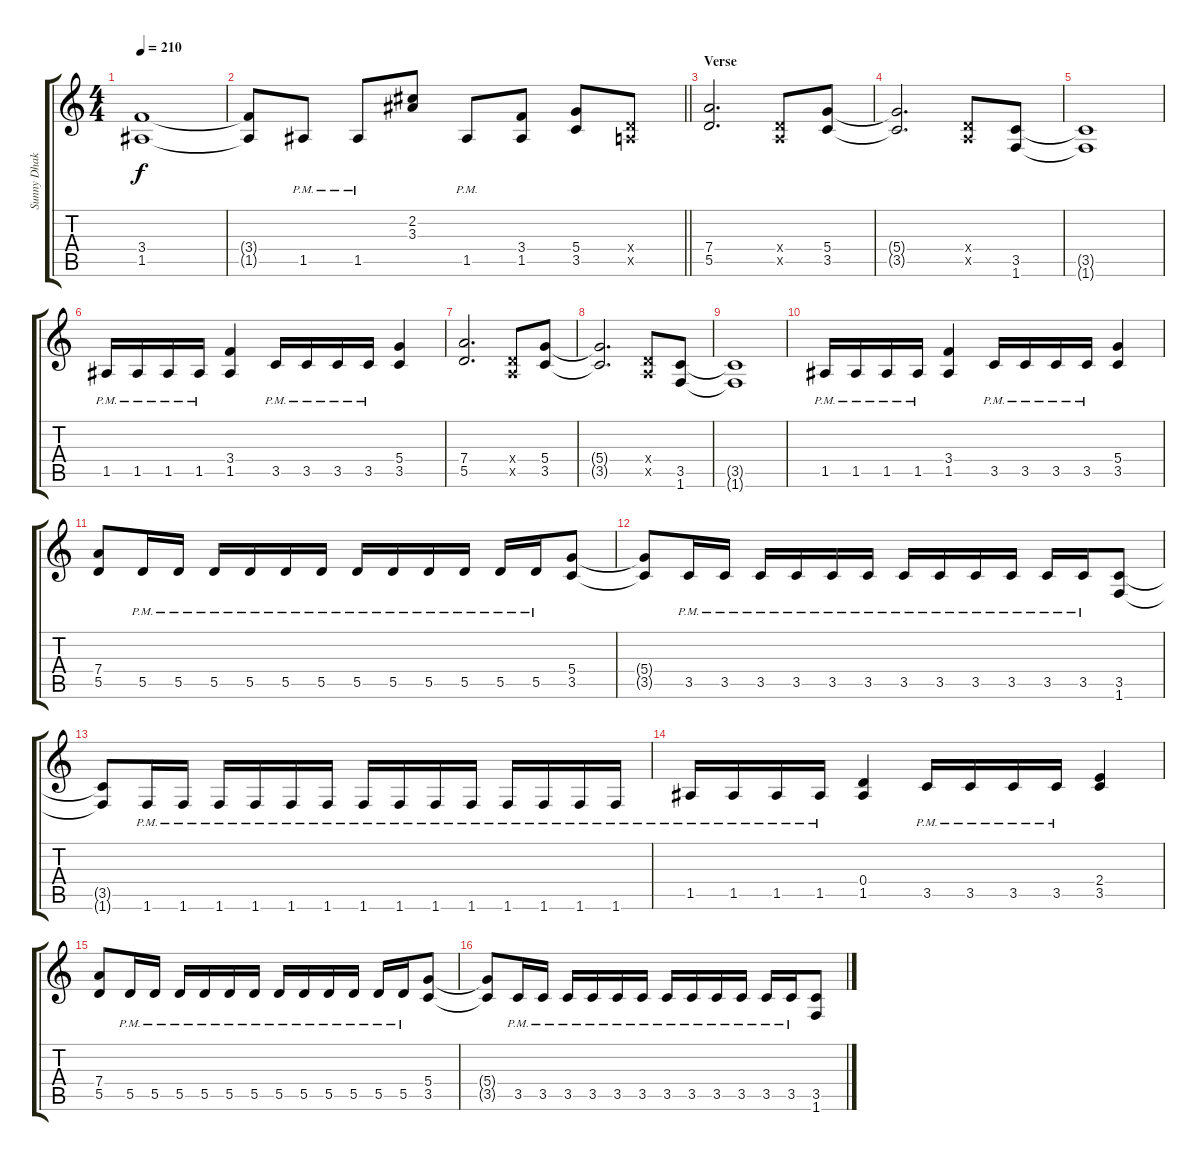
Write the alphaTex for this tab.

\track ("Sunny Dhak" "Sunny Dhak") {instrument distortionguitar}
\staff {score tabs}
\tuning (E4 B3 G3 D3 A2 E2) {hide}
\ts (4 4)
\tempo 210
\clef g2
\ks c
(3.4{t} 1.5{t}).1{dy f} |
\barLineRight lightlight
(3.4{t} 1.5{t}).8 1.5{pm}.8 1.5{pm}.8 (2.2 3.3).8 1.5{pm}.8 (3.4 1.5).8 (5.4 3.5).8 (0.4{x} 0.5{x}).8 |
\section ("" "Verse")
(7.4 5.5).2{d} (0.4{x} 0.5{x}).8 (5.4 3.5).8 |
(5.4{t} 3.5{t}).2{d} (0.4{x} 0.5{x}).8 (3.5 1.6).8 |
(3.5{t} 1.6{t}).1 |
1.5{pm}.16 1.5{pm}.16 1.5{pm}.16 1.5{pm}.16 (3.4 1.5).4 3.5{pm}.16 3.5{pm}.16 3.5{pm}.16 3.5{pm}.16 (5.4 3.5).4 |
(7.4 5.5).2{d} (0.4{x} 0.5{x}).8 (5.4 3.5).8 |
(5.4{t} 3.5{t}).2{d} (0.4{x} 0.5{x}).8 (3.5 1.6).8 |
(3.5{t} 1.6{t}).1 |
1.5{pm}.16 1.5{pm}.16 1.5{pm}.16 1.5{pm}.16 (3.4 1.5).4 3.5{pm}.16 3.5{pm}.16 3.5{pm}.16 3.5{pm}.16 (5.4 3.5).4 |
(7.4 5.5).8 5.5{pm}.16 5.5{pm}.16 5.5{pm}.16 5.5{pm}.16 5.5{pm}.16 5.5{pm}.16 5.5{pm}.16 5.5{pm}.16 5.5{pm}.16 5.5{pm}.16 5.5{pm}.16 5.5{pm}.16 (5.4 3.5).8 |
(5.4{t} 3.5{t}).8 3.5{pm}.16 3.5{pm}.16 3.5{pm}.16 3.5{pm}.16 3.5{pm}.16 3.5{pm}.16 3.5{pm}.16 3.5{pm}.16 3.5{pm}.16 3.5{pm}.16 3.5{pm}.16 3.5{pm}.16 (3.5 1.6).8 |
(3.5{t} 1.6{t}).8 1.6{pm}.16 1.6{pm}.16 1.6{pm}.16 1.6{pm}.16 1.6{pm}.16 1.6{pm}.16 1.6{pm}.16 1.6{pm}.16 1.6{pm}.16 1.6{pm}.16 1.6{pm}.16 1.6{pm}.16 1.6{pm}.16 1.6{pm}.16 |
1.5{pm}.16 1.5{pm}.16 1.5{pm}.16 1.5{pm}.16 (0.4 1.5).4 3.5{pm}.16 3.5{pm}.16 3.5{pm}.16 3.5{pm}.16 (2.4 3.5).4 |
(7.4 5.5).8 5.5{pm}.16 5.5{pm}.16 5.5{pm}.16 5.5{pm}.16 5.5{pm}.16 5.5{pm}.16 5.5{pm}.16 5.5{pm}.16 5.5{pm}.16 5.5{pm}.16 5.5{pm}.16 5.5{pm}.16 (5.4 3.5).8 |
(5.4{t} 3.5{t}).8 3.5{pm}.16 3.5{pm}.16 3.5{pm}.16 3.5{pm}.16 3.5{pm}.16 3.5{pm}.16 3.5{pm}.16 3.5{pm}.16 3.5{pm}.16 3.5{pm}.16 3.5{pm}.16 3.5{pm}.16 (3.5 1.6).8
